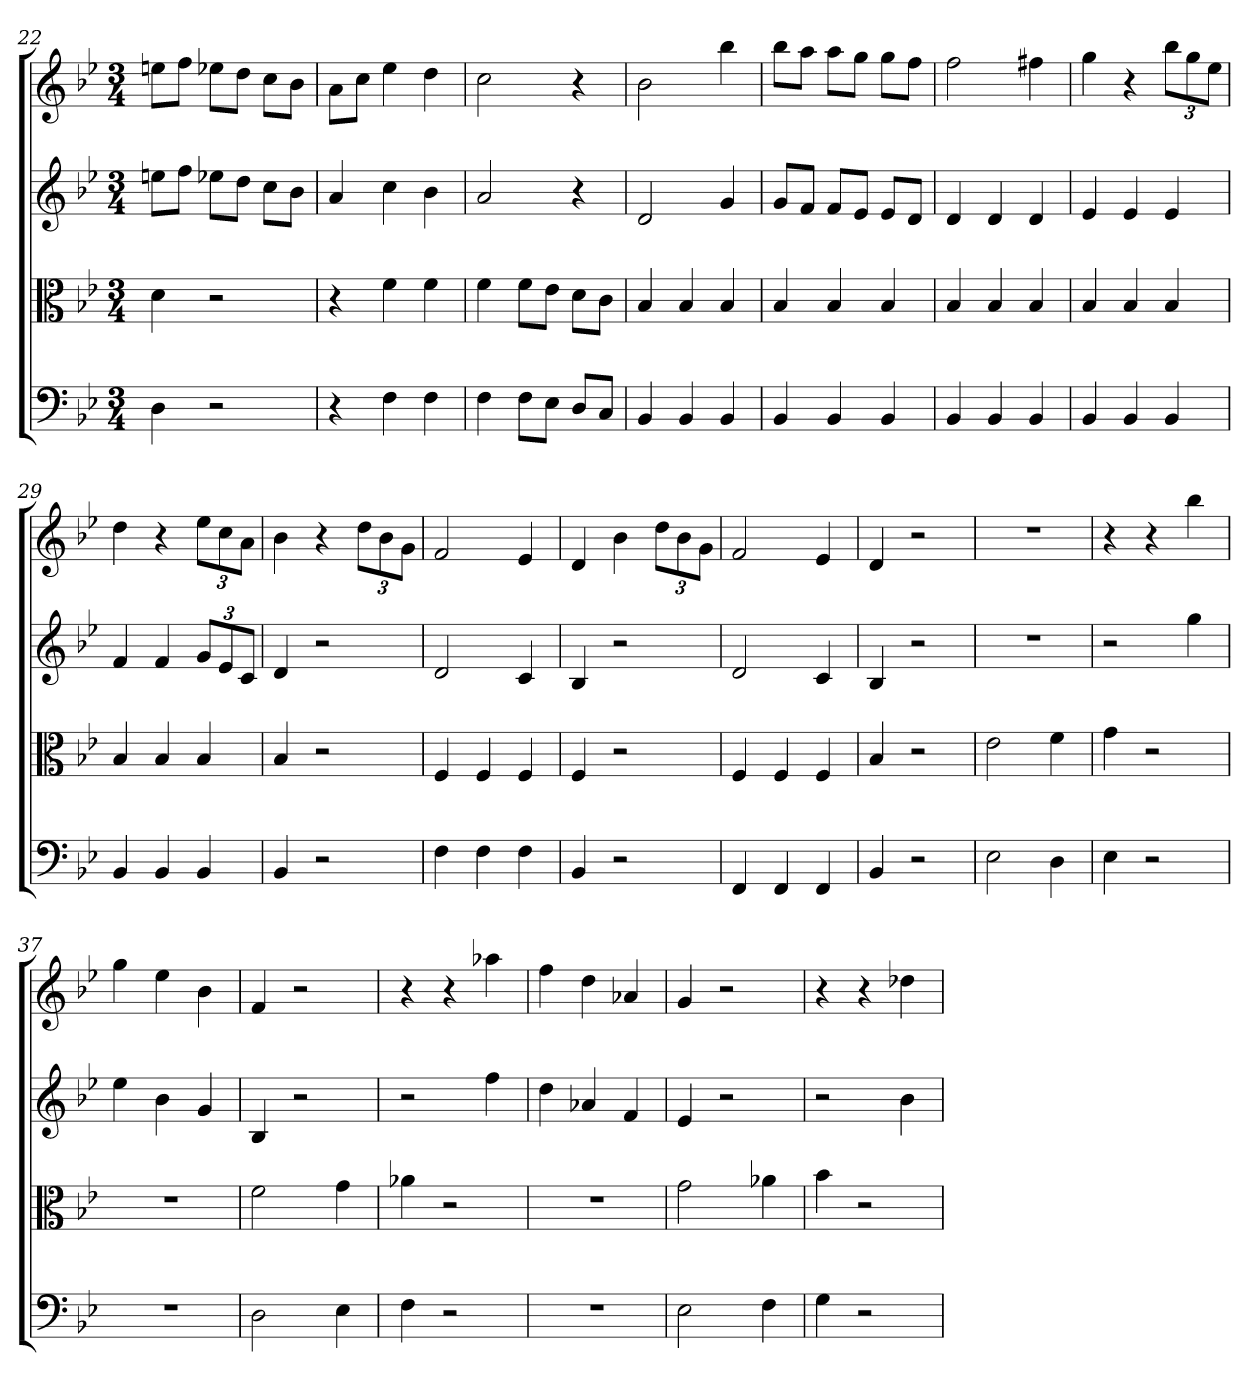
**kern	**kern	**kern	**kern
*part4	*part3	*part2	*part1
*staff4	*staff3	*staff2	*staff1
*clefF4	*clefC3	*	*
*k[b-e-]	*k[b-e-]	*k[b-e-]	*k[b-e-]
*B-:	*B-:	*B-:	*B-:
*M3/4	*M3/4	*M3/4	*M3/4
=22	=22	=22	=22
4D	4d	8eenL	8eenL
.	.	8ffJ	8ffJ
2r	2r	8ee-XL	8ee-XL
.	.	8ddJ	8ddJ
.	.	8ccL	8ccL
.	.	8b-J	8b-J
=23	=23	=23	=23
4r	4r	4a	8aL
.	.	.	8ccJ
4F	4f	4cc	4ee-
4F	4f	4b-	4dd
=24	=24	=24	=24
4F	4f	2a	2cc
8F\L	8f\L	.	.
8E-\J	8e-\J	.	.
8D/L	8d\L	4r	4r
8C/J	8c\J	.	.
=25	=25	=25	=25
4BB-	4B-	2d	2b-
4BB-	4B-	.	.
4BB-	4B-	4g	4bb-
=26	=26	=26	=26
4BB-	4B-	8gL	8bb-L
.	.	8fJ	8aaJ
4BB-	4B-	8fL	8aaL
.	.	8e-J	8ggJ
4BB-	4B-	8e-L	8ggL
.	.	8dJ	8ffJ
=27	=27	=27	=27
4BB-	4B-	4d	2ff
4BB-	4B-	4d	.
4BB-	4B-	4d	4ff#X
=28	=28	=28	=28
4BB-	4B-	4e-	4gg
4BB-	4B-	4e-	4r
4BB-	4B-	4e-	12bb-L
.	.	.	12gg
.	.	.	12ee-J
=29	=29	=29	=29
4BB-	4B-	4f	4dd
4BB-	4B-	4f	4r
4BB-	4B-	12gL	12ee-L
.	.	12e-	12cc
.	.	12cJ	12aJ
=30	=30	=30	=30
4BB-	4B-	4d	4b-
2r	2r	2r	4r
.	.	.	12ddL
.	.	.	12b-
.	.	.	12gJ
=31	=31	=31	=31
4F	4F	2d	2f
4F	4F	.	.
4F	4F	4c	4e-
=32	=32	=32	=32
4BB-	4F	4B-	4d
2r	2r	2r	4b-
.	.	.	12ddL
.	.	.	12b-
.	.	.	12gJ
=33	=33	=33	=33
4FF	4F	2d	2f
4FF	4F	.	.
4FF	4F	4c	4e-
=34	=34	=34	=34
4BB-	4B-	4B-	4d
2r	2r	2r	2r
=35	=35	=35	=35
2E-	2e-	2.r	2.r
4D	4f	.	.
=36	=36	=36	=36
4E-	4g	2r	4r
2r	2r	.	4r
.	.	4gg	4bb-
=37	=37	=37	=37
2.r	2.r	4ee-	4gg
.	.	4b-	4ee-
.	.	4g	4b-
=38	=38	=38	=38
2D	2f	4B-	4f
.	.	2r	2r
4E-	4g	.	.
=39	=39	=39	=39
4F	4a-X	2r	4r
2r	2r	.	4r
.	.	4ff	4aa-X
=40	=40	=40	=40
2.r	2.r	4dd	4ff
.	.	4a-X	4dd
.	.	4f	4a-X
=41	=41	=41	=41
2E-	2g	4e-	4g
.	.	2r	2r
4F	4a-X	.	.
=42	=42	=42	=42
4G	4b-	2r	4r
2r	2r	.	4r
.	.	4b-	4dd-X
=	=	=	=
*-	*-	*-	*-
